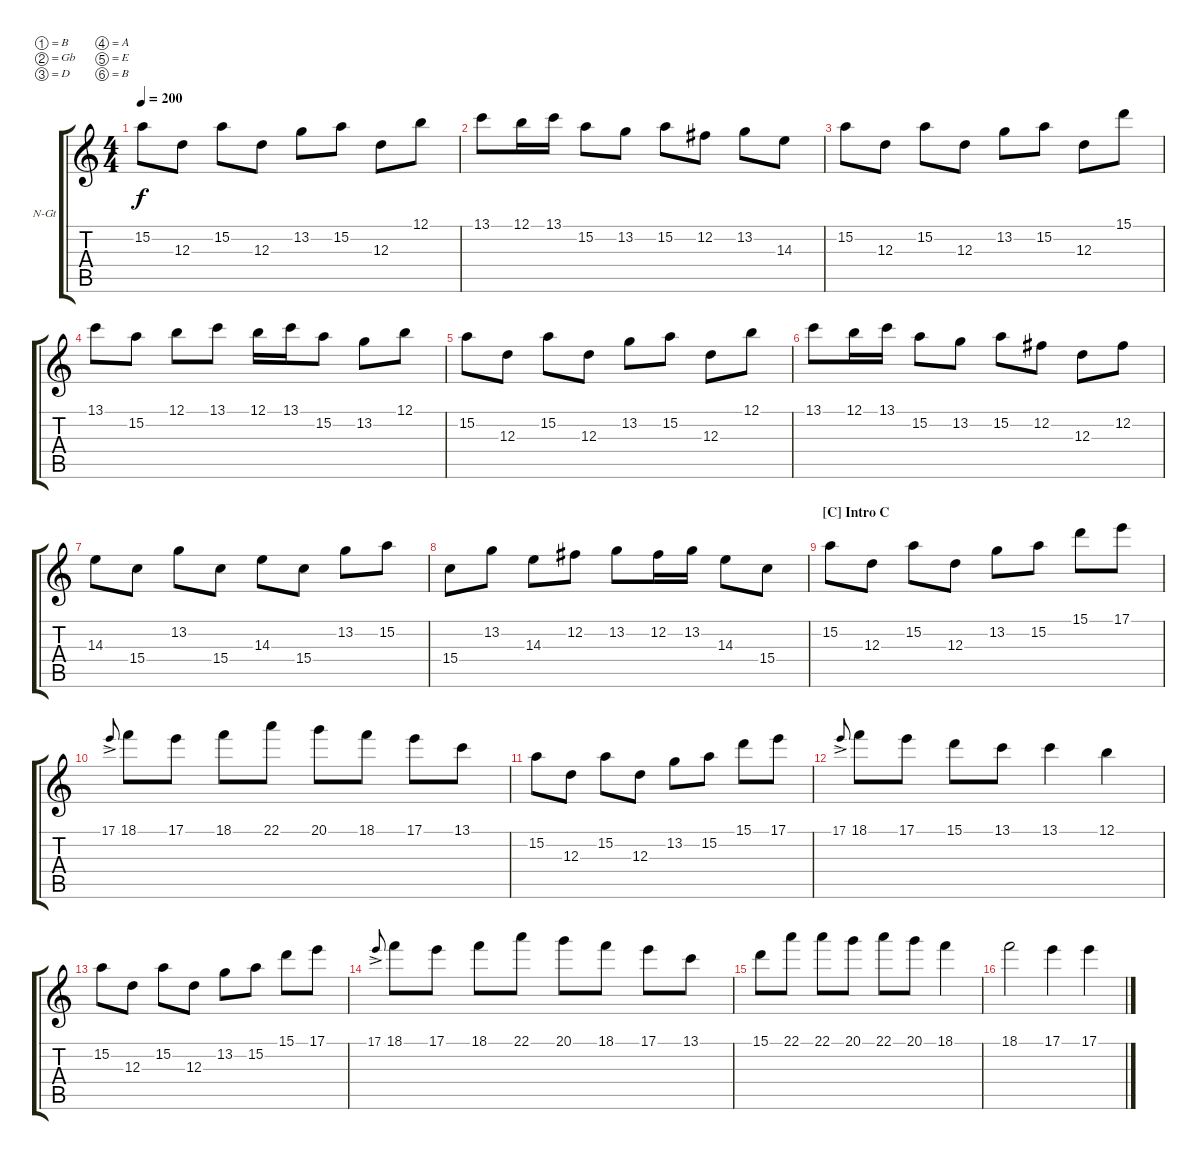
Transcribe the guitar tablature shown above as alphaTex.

\defaultSystemsLayout 4
\bracketExtendMode groupsimilarinstruments
\firstSystemTrackNameOrientation horizontal
\otherSystemsTrackNameOrientation horizontal
\track ("Flute 3/Other" "N-Gt") {instrument flute}
\staff {score tabs}
\tuning (B3 Gb3 D3 A2 E2 B1)
\displaytranspose 12
\ts (4 4)
\tempo 200
\clef g2
\scale
0.333333
\ks c
15.2.8{dy f} 12.3.8 15.2.8 12.3.8 13.2.8 15.2.8 12.3.8 12.1.8 |
\scale
0.333333 13.1.8 12.1.16 13.1.16 15.2.8 13.2.8 15.2.8 12.2.8 13.2.8 14.3.8 |
\scale
0.333333 15.2.8 12.3.8 15.2.8 12.3.8 13.2.8 15.2.8 12.3.8 15.1.8 |
\scale
0.333333 13.1.8 15.2.8 12.1.8 13.1.8 12.1.16 13.1.16 15.2.8 13.2.8 12.1.8 |
\scale
0.333333 15.2.8 12.3.8 15.2.8 12.3.8 13.2.8 15.2.8 12.3.8 12.1.8 |
\scale
0.333333 13.1.8 12.1.16 13.1.16 15.2.8 13.2.8 15.2.8 12.2.8 12.3.8 12.2.8 |
\scale
0.333333 14.3.8 15.4.8 13.2.8 15.4.8 14.3.8 15.4.8 13.2.8 15.2.8 |
\scale
0.333333 15.4.8 13.2.8 14.3.8 12.2.8 13.2.8 12.2.16 13.2.16 14.3.8 15.4.8 |
\section ("C" "Intro C")
\scale
0.333333 15.2.8 12.3.8 15.2.8 12.3.8 13.2.8 15.2.8 15.1.8 17.1.8 |
\scale
0.333333 17.1{ac}.8{gr onbeat} 18.1.8 17.1.8 18.1.8 22.1.8 20.1.8 18.1.8 17.1.8 13.1.8 |
\scale
0.333333 15.2.8 12.3.8 15.2.8 12.3.8 13.2.8 15.2.8 15.1.8 17.1.8 |
\scale
0.333333 17.1{ac}.8{gr onbeat} 18.1.8 17.1.8 15.1.8 13.1.8 13.1.4 12.1.4 |
\scale
0.333333 15.2.8 12.3.8 15.2.8 12.3.8 13.2.8 15.2.8 15.1.8 17.1.8 |
\scale
0.333333 17.1{ac}.8{gr onbeat} 18.1.8 17.1.8 18.1.8 22.1.8 20.1.8 18.1.8 17.1.8 13.1.8 |
\scale
0.333333 15.1.8 22.1.8 22.1.8 20.1.8 22.1.8 20.1.8 18.1.4 |
\scale
0.333333 18.1.2 17.1.4 17.1.4
